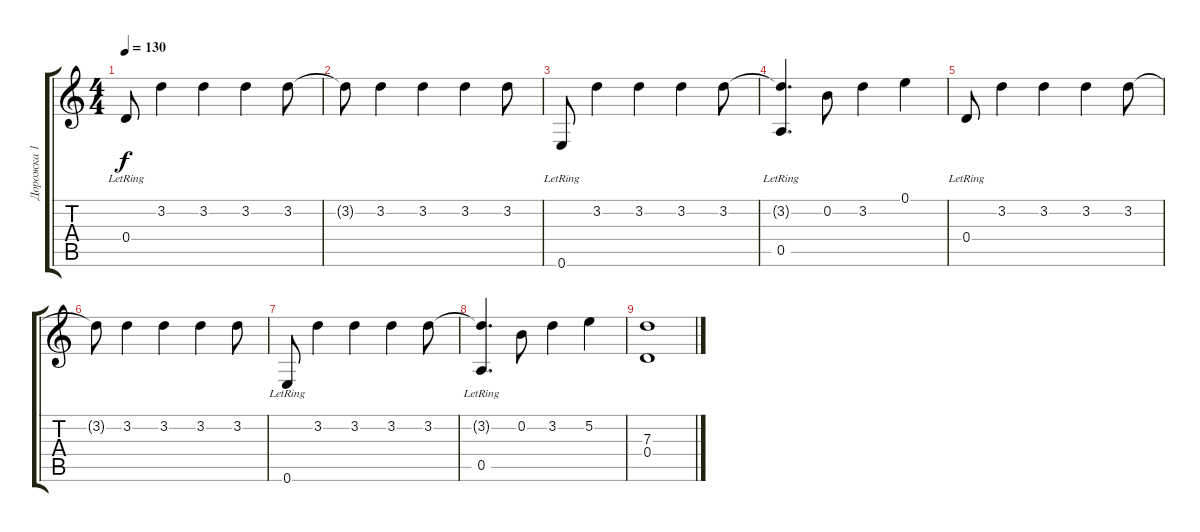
\track ("Дорожка 1" "Дорожка 1") {instrument acousticguitarsteel}
\staff {score tabs}
\tuning (E4 B3 G3 D3 A2 E2) {hide}
\ts (4 4)
\tempo 130
\clef g2
\ks c
0.4{lr}.8{dy f} 3.2.4 3.2.4 3.2.4 3.2.8 |
3.2{t}.8 3.2.4 3.2.4 3.2.4 3.2.8 |
0.6{lr}.8 3.2.4 3.2.4 3.2.4 3.2.8 |
(3.2{t} 0.5{lr}).4{d} 0.2.8 3.2.4 0.1.4 |
0.4{lr}.8 3.2.4 3.2.4 3.2.4 3.2.8 |
3.2{t}.8 3.2.4 3.2.4 3.2.4 3.2.8 |
0.6{lr}.8 3.2.4 3.2.4 3.2.4 3.2.8 |
(3.2{t} 0.5{lr}).4{d} 0.2.8 3.2.4 5.2.4 |
(7.3 0.4).1
